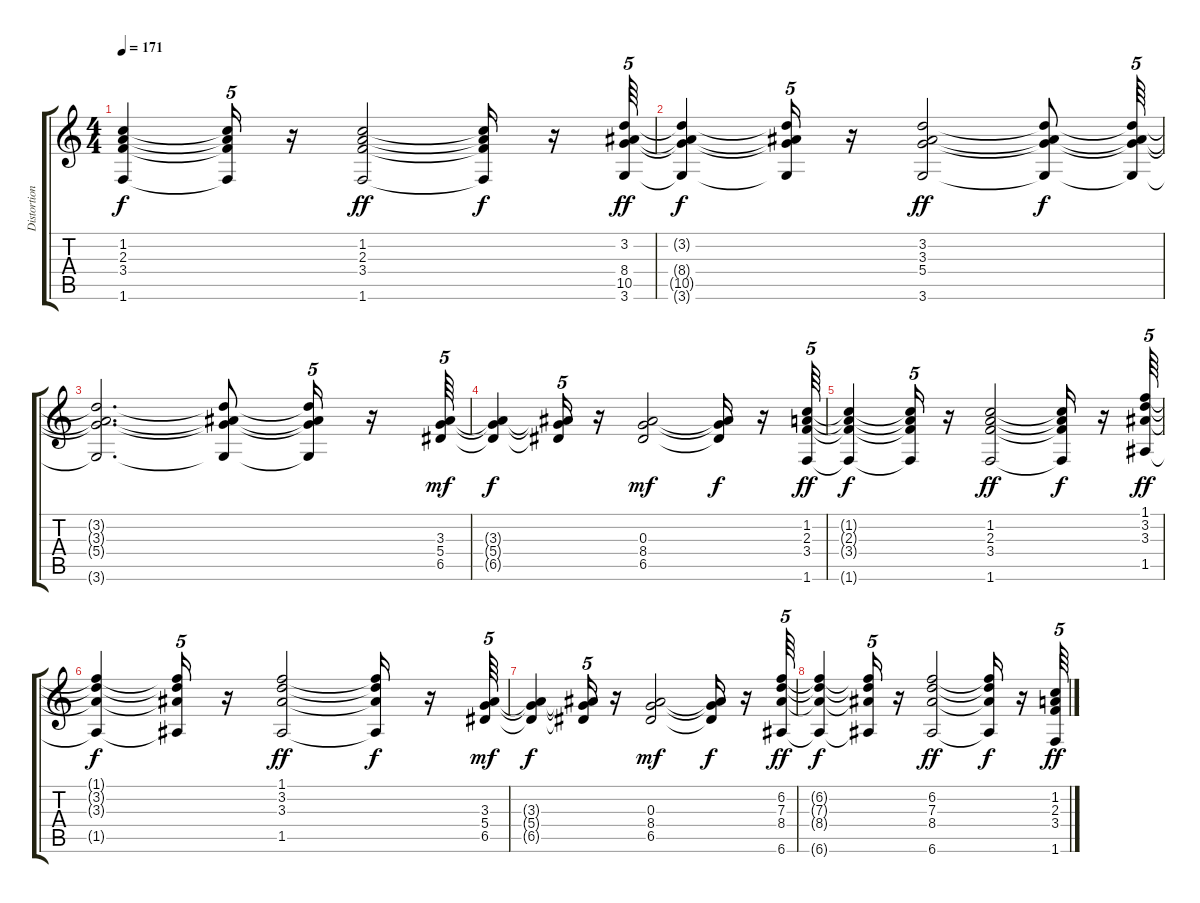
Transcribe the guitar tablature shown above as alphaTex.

\track ("Distortion" "Distortion") {instrument distortionguitar}
\staff {score tabs}
\tuning (E4 B3 G3 D3 A2 E2) {hide}
\ts (4 4)
\tempo 171
\clef g2
\ks c
(1.2{t} 2.3{t} 3.4{t} 1.6{t}).4{dy f} (1.2{t} 2.3{t} 3.4{t} 1.6{t}).16{tu (5 4)} r.16 (1.2 2.3 3.4 1.6).2{dy ff} (1.2{t} 2.3{t} 3.4{t} 1.6{t}).16{dy f} r.16 (3.2 8.4 10.5 3.6).64{tu (5 4) dy ff} |
(3.2{t} 8.4{t} 10.5{t} 3.6{t}).4{dy f} (3.2{t} 8.4{t} 10.5{t} 3.6{t}).16{tu (5 4)} r.16 (3.2 3.3 5.4 3.6).2{dy ff} (3.2{t} 3.3{t} 5.4{t} 3.6{t}).8{dy f} (3.2{t} 3.3{t} 5.4{t} 3.6{t}).64{tu (5 4)} |
(3.2{t} 3.3{t} 5.4{t} 3.6{t}).2{d} (3.2{t} 3.3{t} 5.4{t} 3.6{t}).8 (3.2{t} 3.3{t} 5.4{t} 3.6{t}).16{tu (5 4)} r.16 (3.3 5.4 6.5).64{tu (5 4) dy mf} |
(3.3{t} 5.4{t} 6.5{t}).4{dy f} (3.3{t} 5.4{t} 6.5{t}).16{tu (5 4)} r.16 (0.3 8.4 6.5).2{dy mf} (0.3{t} 8.4{t} 6.5{t}).16{dy f} r.16 (1.2 2.3 3.4 1.6).64{tu (5 4) dy ff} |
(1.2{t} 2.3{t} 3.4{t} 1.6{t}).4{dy f} (1.2{t} 2.3{t} 3.4{t} 1.6{t}).16{tu (5 4)} r.16 (1.2 2.3 3.4 1.6).2{dy ff} (1.2{t} 2.3{t} 3.4{t} 1.6{t}).16{dy f} r.16 (1.1 3.2 3.3 1.5).64{tu (5 4) dy ff} |
(1.1{t} 3.2{t} 3.3{t} 1.5{t}).4{dy f} (1.1{t} 3.2{t} 3.3{t} 1.5{t}).16{tu (5 4)} r.16 (1.1 3.2 3.3 1.5).2{dy ff} (1.1{t} 3.2{t} 3.3{t} 1.5{t}).16{dy f} r.16 (3.3 5.4 6.5).64{tu (5 4) dy mf} |
(3.3{t} 5.4{t} 6.5{t}).4{dy f} (3.3{t} 5.4{t} 6.5{t}).16{tu (5 4)} r.16 (0.3 8.4 6.5).2{dy mf} (0.3{t} 8.4{t} 6.5{t}).16{dy f} r.16 (6.2 7.3 8.4 6.6).64{tu (5 4) dy ff} |
(6.2{t} 7.3{t} 8.4{t} 6.6{t}).4{dy f} (6.2{t} 7.3{t} 8.4{t} 6.6{t}).16{tu (5 4)} r.16 (6.2 7.3 8.4 6.6).2{dy ff} (6.2{t} 7.3{t} 8.4{t} 6.6{t}).16{dy f} r.16 (1.2 2.3 3.4 1.6).64{tu (5 4) dy ff}
